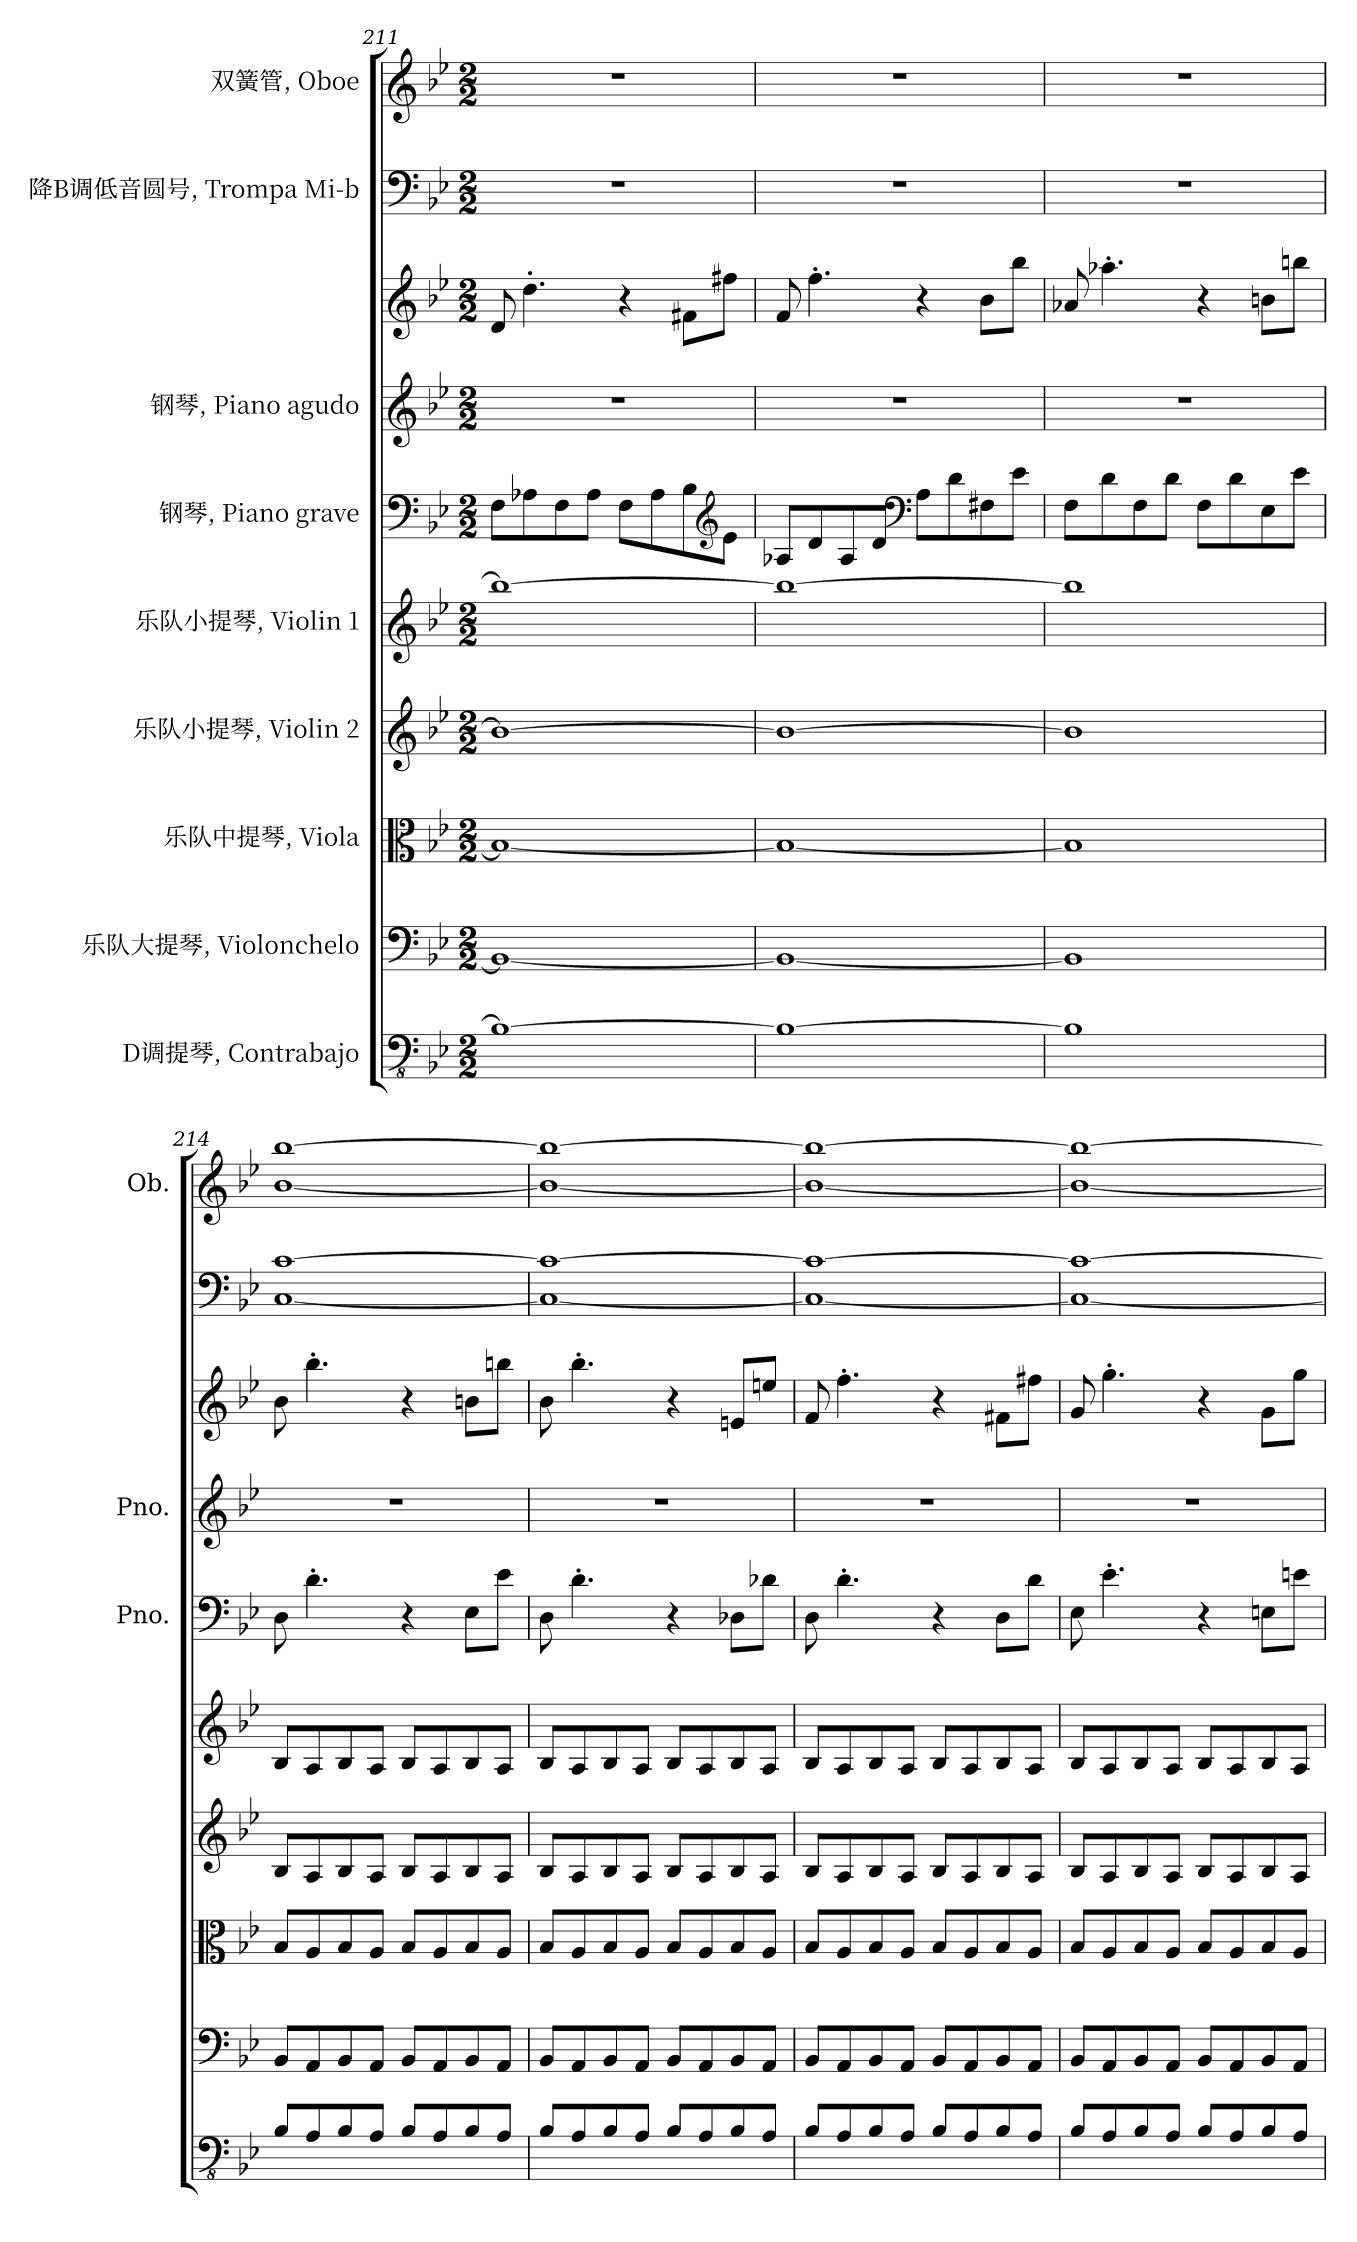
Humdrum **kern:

**kern	**kern	**kern	**kern	**kern	**kern	**kern	**kern	**kern	**kern
*part9	*part8	*part7	*part6	*part5	*part4	*part3	*part3	*part2	*part1
*staff10	*staff9	*staff8	*staff7	*staff6	*staff5	*staff4	*staff3	*staff2	*staff1
*I"D调提琴, Contrabajo	*I"乐队大提琴, Violonchelo	*I"乐队中提琴, Viola	*I"乐队小提琴, Violin 2	*I"乐队小提琴, Violin 1	*I"钢琴, Piano grave	*I"钢琴, Piano agudo	*	*I"降B调低音圆号, Trompa Mi-b	*I"双簧管, Oboe
*	*	*	*	*	*I'Pno.	*I'Pno.	*	*	*I'Ob.
*clefFv4	*clefF4	*clefC3	*clefG2	*clefG2	*clefF4	*clefG2	*clefG2	*clefF4	*clefG2
*ITrd7c12	*	*	*	*	*	*	*	*ITrd1c2	*
*k[b-e-]	*k[b-e-]	*k[b-e-]	*k[b-e-]	*k[b-e-]	*k[b-e-]	*k[b-e-]	*k[b-e-]	*k[b-e-a-d-]	*k[b-e-]
*M2/2	*M2/2	*M2/2	*M2/2	*M2/2	*M2/2	*M2/2	*M2/2	*M2/2	*M2/2
=211	=211	=211	=211	=211	=211	=211	=211	=211	=211
1BBB-_	1BB-_	1B-_	1b-_	1bb-_	8F\L	1r	8d/	1r	1r
.	.	.	.	.	8A-X\	.	4.dd'\	.	.
.	.	.	.	.	8F\	.	.	.	.
.	.	.	.	.	8A-\J	.	.	.	.
.	.	.	.	.	8F\L	.	4r	.	.
.	.	.	.	.	8A-\	.	.	.	.
.	.	.	.	.	8B-\	.	8f#X\L	.	.
*	*	*	*	*	*clefG2	*	*	*	*
.	.	.	.	.	8e-\J	.	8ff#X\J	.	.
!!LO:PB:g=z
=212	=212	=212	=212	=212	=212	=212	=212	=212	=212
1BBB-_	1BB-_	1B-_	1b-_	1bb-_	8A-X/L	1r	8f/	1r	1r
.	.	.	.	.	8d/	.	4.ff'\	.	.
.	.	.	.	.	8A-/	.	.	.	.
.	.	.	.	.	8d/J	.	.	.	.
*	*	*	*	*	*clefF4	*	*	*	*
.	.	.	.	.	8A-\L	.	4r	.	.
.	.	.	.	.	8d\	.	.	.	.
.	.	.	.	.	8F#X\	.	8b-\L	.	.
.	.	.	.	.	8e-\J	.	8bb-\J	.	.
=213	=213	=213	=213	=213	=213	=213	=213	=213	=213
1BBB-]	1BB-]	1B-]	1b-]	1bb-]	8F\L	1r	8a-X/	1r	1r
.	.	.	.	.	8d\	.	4.aa-X'\	.	.
.	.	.	.	.	8F\	.	.	.	.
.	.	.	.	.	8d\J	.	.	.	.
.	.	.	.	.	8F\L	.	4r	.	.
.	.	.	.	.	8d\	.	.	.	.
.	.	.	.	.	8E-\	.	8bn\L	.	.
.	.	.	.	.	8e-\J	.	8bbn\J	.	.
=214	=214	=214	=214	=214	=214	=214	=214	=214	=214
8BBB-/L	8BB-/L	8B-/L	8B-/L	8B-/L	8D\	1r	8b-\	[1BB- [1B-	[1b- [1bb-
8AAA/	8AA/	8A/	8A/	8A/	4.d'\	.	4.bb-'\	.	.
8BBB-/	8BB-/	8B-/	8B-/	8B-/	.	.	.	.	.
8AAA/J	8AA/J	8A/J	8A/J	8A/J	.	.	.	.	.
8BBB-/L	8BB-/L	8B-/L	8B-/L	8B-/L	4r	.	4r	.	.
8AAA/	8AA/	8A/	8A/	8A/	.	.	.	.	.
8BBB-/	8BB-/	8B-/	8B-/	8B-/	8E-\L	.	8bn\L	.	.
8AAA/J	8AA/J	8A/J	8A/J	8A/J	8e-\J	.	8bbn\J	.	.
!!LO:PB:g=z
=215	=215	=215	=215	=215	=215	=215	=215	=215	=215
8BBB-/L	8BB-/L	8B-/L	8B-/L	8B-/L	8D\	1r	8b-\	1BB-_ 1B-_	1b-_ 1bb-_
8AAA/	8AA/	8A/	8A/	8A/	4.d'\	.	4.bb-'\	.	.
8BBB-/	8BB-/	8B-/	8B-/	8B-/	.	.	.	.	.
8AAA/J	8AA/J	8A/J	8A/J	8A/J	.	.	.	.	.
8BBB-/L	8BB-/L	8B-/L	8B-/L	8B-/L	4r	.	4r	.	.
8AAA/	8AA/	8A/	8A/	8A/	.	.	.	.	.
8BBB-/	8BB-/	8B-/	8B-/	8B-/	8D-X\L	.	8en/L	.	.
8AAA/J	8AA/J	8A/J	8A/J	8A/J	8d-X\J	.	8een/J	.	.
=216	=216	=216	=216	=216	=216	=216	=216	=216	=216
8BBB-/L	8BB-/L	8B-/L	8B-/L	8B-/L	8D\	1r	8f/	1BB-_ 1B-_	1b-_ 1bb-_
8AAA/	8AA/	8A/	8A/	8A/	4.d'\	.	4.ff'\	.	.
8BBB-/	8BB-/	8B-/	8B-/	8B-/	.	.	.	.	.
8AAA/J	8AA/J	8A/J	8A/J	8A/J	.	.	.	.	.
8BBB-/L	8BB-/L	8B-/L	8B-/L	8B-/L	4r	.	4r	.	.
8AAA/	8AA/	8A/	8A/	8A/	.	.	.	.	.
8BBB-/	8BB-/	8B-/	8B-/	8B-/	8D\L	.	8f#X\L	.	.
8AAA/J	8AA/J	8A/J	8A/J	8A/J	8d\J	.	8ff#X\J	.	.
=217	=217	=217	=217	=217	=217	=217	=217	=217	=217
8BBB-/L	8BB-/L	8B-/L	8B-/L	8B-/L	8E-\	1r	8g/	1BB-_ 1B-_	1b-_ 1bb-_
8AAA/	8AA/	8A/	8A/	8A/	4.e-'\	.	4.gg'\	.	.
8BBB-/	8BB-/	8B-/	8B-/	8B-/	.	.	.	.	.
8AAA/J	8AA/J	8A/J	8A/J	8A/J	.	.	.	.	.
8BBB-/L	8BB-/L	8B-/L	8B-/L	8B-/L	4r	.	4r	.	.
8AAA/	8AA/	8A/	8A/	8A/	.	.	.	.	.
8BBB-/	8BB-/	8B-/	8B-/	8B-/	8En\L	.	8g\L	.	.
8AAA/J	8AA/J	8A/J	8A/J	8A/J	8en\J	.	8gg\J	.	.
=	=	=	=	=	=	=	=	=	=
*-	*-	*-	*-	*-	*-	*-	*-	*-	*-
